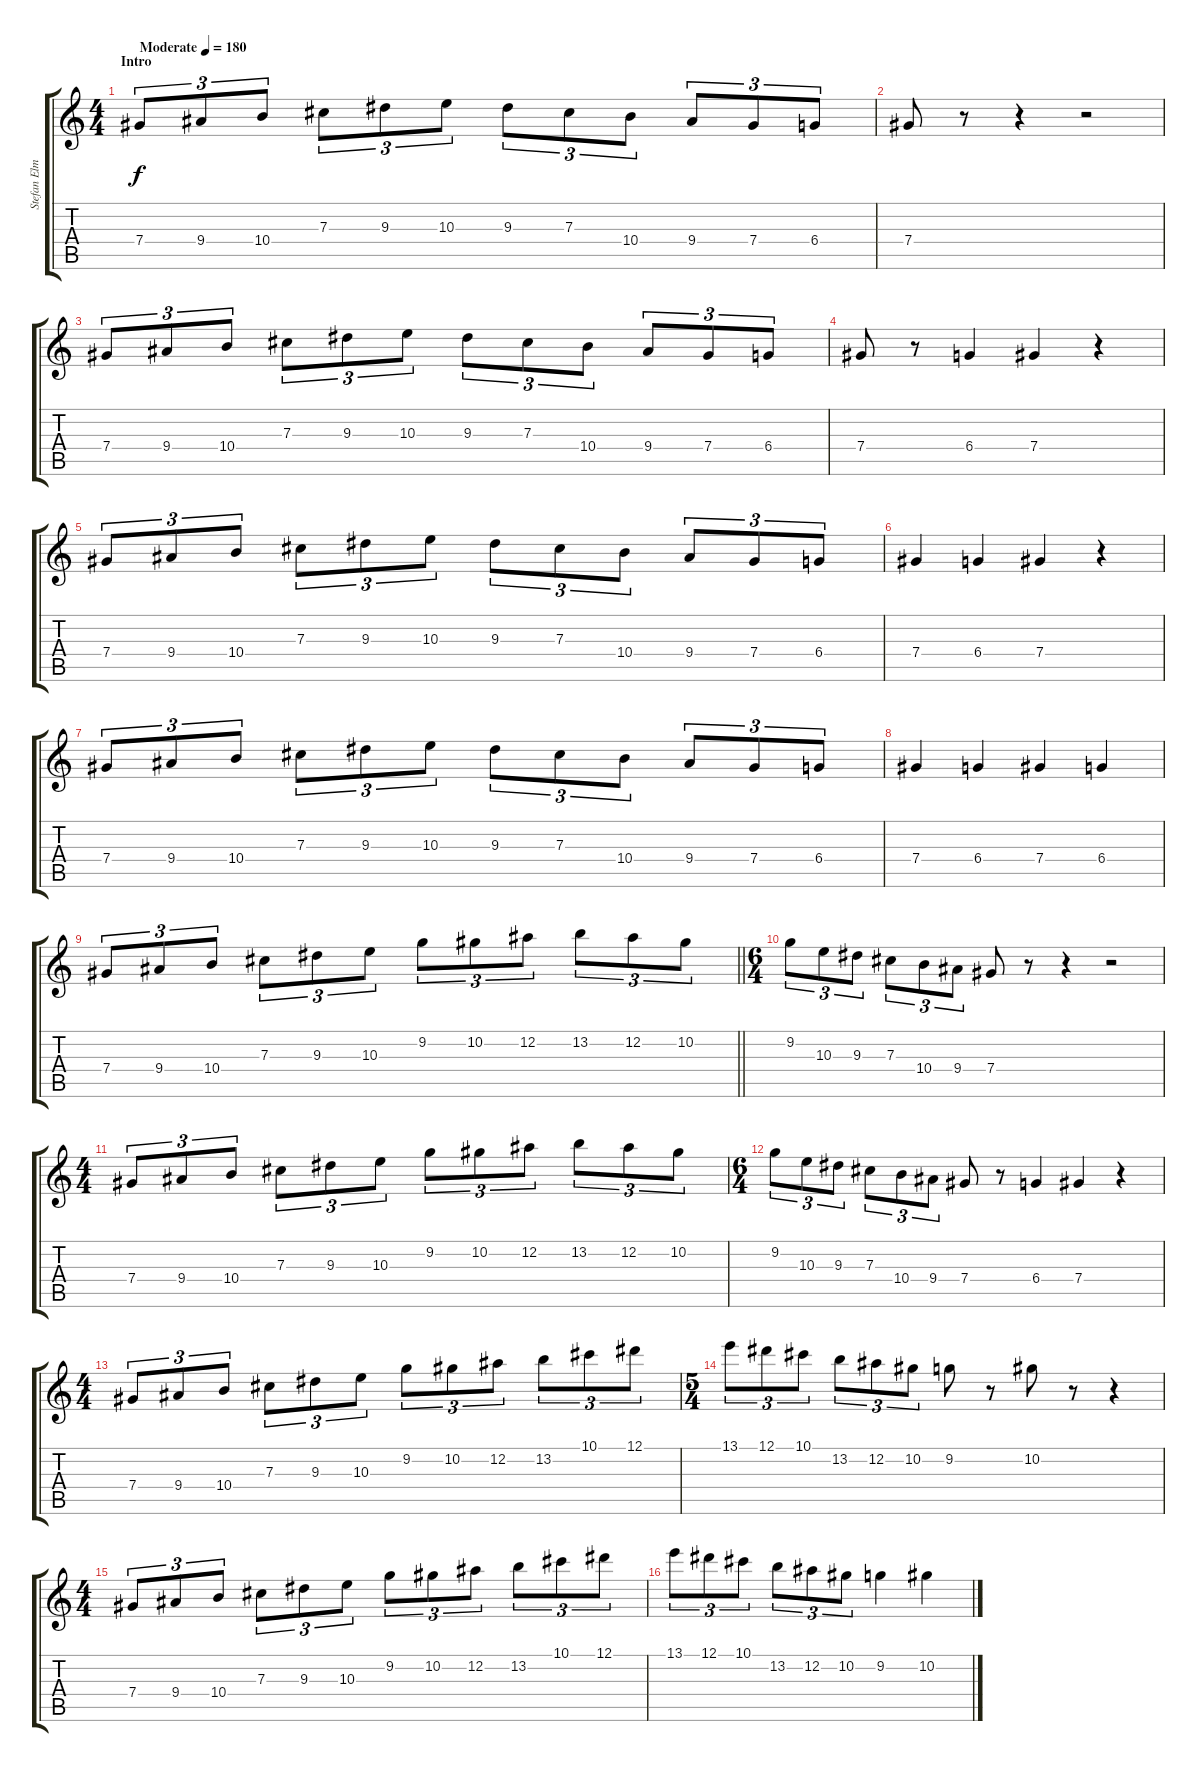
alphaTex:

\track ("Stefan Elmgren" "Stefan Elm") {instrument distortionguitar}
\staff {score tabs}
\tuning (Eb4 Bb3 Gb3 Db3 Ab2 Eb2) {hide}
\ts (4 4)
\section ("" "Intro")
\tempo (180 "Moderate")
\clef g2
\ks c
7.4.8{tu (3 2) dy f instrument distortionguitar} 9.4.8{tu (3 2)} 10.4.8{tu (3 2)} 7.3.8{tu (3 2)} 9.3.8{tu (3 2)} 10.3.8{tu (3 2)} 9.3.8{tu (3 2)} 7.3.8{tu (3 2)} 10.4.8{tu (3 2)} 9.4.8{tu (3 2)} 7.4.8{tu (3 2)} 6.4.8{tu (3 2)} |
7.4.8 r.8 r.4 r.2 |
7.4.8{tu (3 2)} 9.4.8{tu (3 2)} 10.4.8{tu (3 2)} 7.3.8{tu (3 2)} 9.3.8{tu (3 2)} 10.3.8{tu (3 2)} 9.3.8{tu (3 2)} 7.3.8{tu (3 2)} 10.4.8{tu (3 2)} 9.4.8{tu (3 2)} 7.4.8{tu (3 2)} 6.4.8{tu (3 2)} |
7.4.8 r.8 6.4.4 7.4.4 r.4 |
7.4.8{tu (3 2)} 9.4.8{tu (3 2)} 10.4.8{tu (3 2)} 7.3.8{tu (3 2)} 9.3.8{tu (3 2)} 10.3.8{tu (3 2)} 9.3.8{tu (3 2)} 7.3.8{tu (3 2)} 10.4.8{tu (3 2)} 9.4.8{tu (3 2)} 7.4.8{tu (3 2)} 6.4.8{tu (3 2)} |
7.4.4 6.4.4 7.4.4 r.4 |
7.4.8{tu (3 2)} 9.4.8{tu (3 2)} 10.4.8{tu (3 2)} 7.3.8{tu (3 2)} 9.3.8{tu (3 2)} 10.3.8{tu (3 2)} 9.3.8{tu (3 2)} 7.3.8{tu (3 2)} 10.4.8{tu (3 2)} 9.4.8{tu (3 2)} 7.4.8{tu (3 2)} 6.4.8{tu (3 2)} |
7.4.4 6.4.4 7.4.4 6.4.4 |
\barLineRight lightlight
7.4.8{tu (3 2)} 9.4.8{tu (3 2)} 10.4.8{tu (3 2)} 7.3.8{tu (3 2)} 9.3.8{tu (3 2)} 10.3.8{tu (3 2)} 9.2.8{tu (3 2)} 10.2.8{tu (3 2)} 12.2.8{tu (3 2)} 13.2.8{tu (3 2)} 12.2.8{tu (3 2)} 10.2.8{tu (3 2)} |
\ts (6 4)
9.2.8{tu (3 2)} 10.3.8{tu (3 2)} 9.3.8{tu (3 2)} 7.3.8{tu (3 2)} 10.4.8{tu (3 2)} 9.4.8{tu (3 2)} 7.4.8 r.8 r.4 r.2 |
\ts (4 4)
7.4.8{tu (3 2)} 9.4.8{tu (3 2)} 10.4.8{tu (3 2)} 7.3.8{tu (3 2)} 9.3.8{tu (3 2)} 10.3.8{tu (3 2)} 9.2.8{tu (3 2)} 10.2.8{tu (3 2)} 12.2.8{tu (3 2)} 13.2.8{tu (3 2)} 12.2.8{tu (3 2)} 10.2.8{tu (3 2)} |
\ts (6 4)
9.2.8{tu (3 2)} 10.3.8{tu (3 2)} 9.3.8{tu (3 2)} 7.3.8{tu (3 2)} 10.4.8{tu (3 2)} 9.4.8{tu (3 2)} 7.4.8 r.8 6.4.4 7.4.4 r.4 |
\ts (4 4)
7.4.8{tu (3 2)} 9.4.8{tu (3 2)} 10.4.8{tu (3 2)} 7.3.8{tu (3 2)} 9.3.8{tu (3 2)} 10.3.8{tu (3 2)} 9.2.8{tu (3 2)} 10.2.8{tu (3 2)} 12.2.8{tu (3 2)} 13.2.8{tu (3 2)} 10.1.8{tu (3 2)} 12.1.8{tu (3 2)} |
\ts (5 4)
13.1.8{tu (3 2)} 12.1.8{tu (3 2)} 10.1.8{tu (3 2)} 13.2.8{tu (3 2)} 12.2.8{tu (3 2)} 10.2.8{tu (3 2)} 9.2.8 r.8 10.2.8 r.8 r.4 |
\ts (4 4)
7.4.8{tu (3 2)} 9.4.8{tu (3 2)} 10.4.8{tu (3 2)} 7.3.8{tu (3 2)} 9.3.8{tu (3 2)} 10.3.8{tu (3 2)} 9.2.8{tu (3 2)} 10.2.8{tu (3 2)} 12.2.8{tu (3 2)} 13.2.8{tu (3 2)} 10.1.8{tu (3 2)} 12.1.8{tu (3 2)} |
13.1.8{tu (3 2)} 12.1.8{tu (3 2)} 10.1.8{tu (3 2)} 13.2.8{tu (3 2)} 12.2.8{tu (3 2)} 10.2.8{tu (3 2)} 9.2.4 10.2.4
